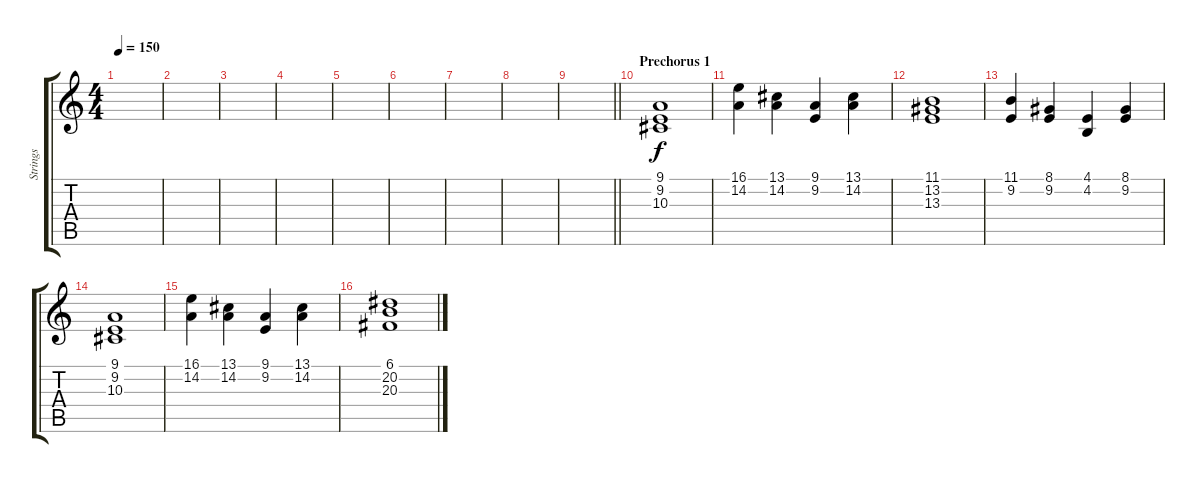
\track ("Strings" "Strings") {instrument stringensemble1}
\staff {score tabs}
\tuning (C4 G3 Eb3 Bb2 F2 C2) {hide}
\ts (4 4)
\tempo 150
\clef g2
\ks c
|
|
|
|
|
|
|
|
\barLineRight lightlight
|
\section ("" "Prechorus 1")
(9.1 9.2 10.3).1 |
(16.1 14.2).4 (13.1 14.2).4 (9.1 9.2).4 (13.1 14.2).4 |
(11.1 13.2 13.3).1 |
(11.1 9.2).4 (8.1 9.2).4 (4.1 4.2).4 (8.1 9.2).4 |
(9.1 9.2 10.3).1 |
(16.1 14.2).4 (13.1 14.2).4 (9.1 9.2).4 (13.1 14.2).4 |
(6.1 20.2 20.3).1
